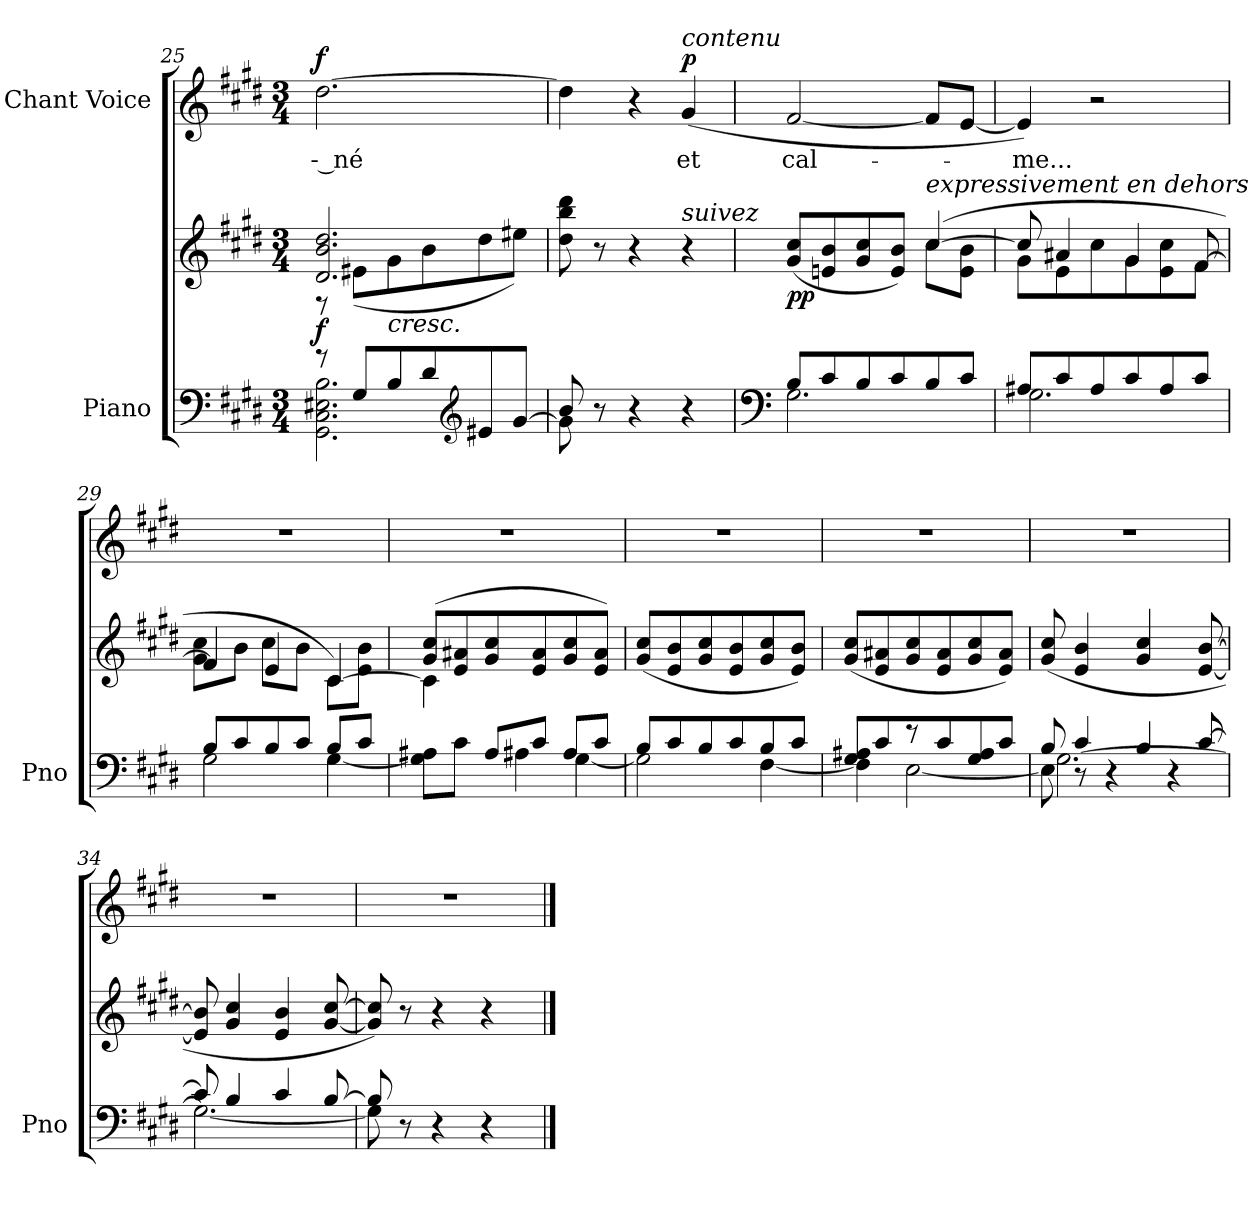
**kern	**kern	**dynam	**kern	**text	**dynam
*part2	*part2	*part2	*part1	*part1	*part1
*staff3	*staff2	*staff2/3	*staff1	*staff1	*staff1
*I"Piano	*	*	*I"Chant Voice	*	*
*I'Pno	*	*	*	*	*
*clefF4	*clefG2	*	*clefG2	*	*
*k[f#c#g#d#]	*k[f#c#g#d#]	*	*k[f#c#g#d#]	*	*
*M3/4	*M3/4	*	*M3/4	*	*
=25	=25	=25	=25	=25	=25
*^	*^	*	*	*	*
!	!	!	!	!LO:DY:b	!	!	!LO:DY:a
8r	2.GG#\ 2.C#\ 2.E#X\ 2.B\	2.d#/ 2.b/ 2.dd#/	8r	f	[2.dd#\	-- né	f
8G#/L	.	.	(>8e#X\L	.	.	.	.
!	!	!	!	!LO:HP:b	!	!	!
8B/	.	.	8g#\	<	.	.	.
8d#/	.	.	8b\	.	.	.	.
*clefG2	*	*	*	*	*	*	*
8e#X/	.	.	8dd#\	.	.	.	.
[<8g#/J	.	.	8ee#X\J)	.	.	.	.
*	*	*v	*v	*	*	*	*
=26	=26	=26	=26	=26	=26	=26
8b/	8g#\]	8dd#\ 8bb\ 8ddd#\	.	4dd#\]	.	.
8r	8ryy	8r	.	.	.	.
4r	4ryy	4r	.	4r	.	.
!	!	!	!	!LO:TX:i:t=contenu	!	!
!	!	!LO:TX:i:t=suivez	!	!	!	!
!	!	!	!	!	!	!LO:DY:a
4r	4ryy	4r	.	(4g#/	et	p
=27	=27	=27	=27	=27	=27	=27
*clefF4	*	*	*	*	*	*
*	*	*^	*	*	*	*
!	!	!	!	!LO:DY:b	!	!	!
8B/L	2.G#\	(<8g#/ 8cc#/L	2ryy	pp	[2f#/	cal-	.
8c#/	.	8en/ 8b/	.	.	.	.	.
8B/	.	8g#/ 8cc#/	.	.	.	.	.
8c#/	.	8e/ 8b/J)	.	.	.	.	.
!	!	!LO:TX:i:t=expressivement en dehors	!	!	!	!	!
8B/	.	([4cc#/	8cc#\L	.	8f#/L]	.	.
8c#/J	.	.	8e\ 8b\J	.	[8e/J	.	.
=28	=28	=28	=28	=28	=28	=28	=28
8A#X/L	2.G#\	8cc#/]	8g#\L	.	4e/])	-me...	.
8c#/	.	4a#X/	8e\	.	.	.	.
8A#/	.	.	8cc#\	.	2r	.	.
8c#/	.	4g#/	8g#\	.	.	.	.
8A#/	.	.	8e\ 8cc#\	.	.	.	.
8c#/J	.	[<8f#/	8f#\J	.	.	.	.
=29	=29	=29	=29	=29	=29	=29	=29
8B/L	2G#\	4f#/]	8g#\ 8cc#\L	.	2.r	.	.
8c#/	.	.	8b\J	.	.	.	.
8B/	.	4e/	8cc#\L	.	.	.	.
8c#/J	.	.	8b\J	.	.	.	.
8B/L	[4G#\	[<4c#/)	8c#\L	.	.	.	.
8c#/J	.	.	8e\ 8b\J	.	.	.	.
=30	=30	=30	=30	=30	=30	=30	=30
8G#\] 8A#X\L	4ryy	(>8g#/ 8cc#/L	4c#\]	.	2.r	.	.
8c#\J	.	8e/ 8a#X/	.	.	.	.	.
8A#/L	4A#X\	8g#/ 8cc#/	2ryy	.	.	.	.
8c#/J	.	8e/ 8a#/	.	.	.	.	.
8A#/L	[4G#\	8g#/ 8cc#/	.	.	.	.	.
8c#/J	.	8e/ 8a#/J)	.	.	.	.	.
*	*	*v	*v	*	*	*	*
=31	=31	=31	=31	=31	=31	=31
8B/L	2G#\]	(>8g#/ 8cc#/L	.	2.r	.	.
8c#/	.	8e/ 8b/	.	.	.	.
8B/	.	8g#/ 8cc#/	.	.	.	.
8c#/	.	8e/ 8b/	.	.	.	.
8B/	[4F#\	8g#/ 8cc#/	.	.	.	.
8c#/J	.	8e/ 8b/J)	.	.	.	.
=32	=32	=32	=32	=32	=32	=32
8G#/ 8A#X/L	4F#\]	(>8g#/ 8cc#/L	.	2.r	.	.
8c#/	.	8e/ 8a#X/	.	.	.	.
8r	[2E\	8g#/ 8cc#/	.	.	.	.
8c#/	.	8e/ 8a#/	.	.	.	.
8G#/ 8A#/	.	8g#/ 8cc#/	.	.	.	.
8c#/J	.	8e/ 8a#/J)	.	.	.	.
=33	=33	=33	=33	=33	=33	=33
*	*^	*	*	*	*	*
8B/	8E\]	[2.G#\	(8g#/ 8cc#/	.	2.r	.	.
4c#/	8r	.	4e/ 4b/	.	.	.	.
.	4r	.	.	.	.	.	.
4B/	.	.	4g#/ 4cc#/	.	.	.	.
.	4r	.	.	.	.	.	.
[8c#/	.	.	[8e/ [8b/	.	.	.	.
*	*v	*v	*	*	*	*	*
=34	=34	=34	=34	=34	=34	=34
8c#/]	2.G#\_	8e/] 8b/]	.	2.r	.	.
4B/	.	4g#/ 4cc#/	[	.	.	.
4c#/	.	4e/ 4b/	.	.	.	.
[8B/	.	[8g#/ [8cc#/	.	.	.	.
=35	=35	=35	=35	=35	=35	=35
8B/]	8G#\]	8g#/] 8cc#/])	.	2.r	.	.
8r	2ryy	8r	.	.	.	.
4r	.	4r	.	.	.	.
4r	.	4r	.	.	.	.
.	8ryy	.	.	.	.	.
*v	*v	*	*	*	*	*
==	==	==	==	==	==
*-	*-	*-	*-	*-	*-
